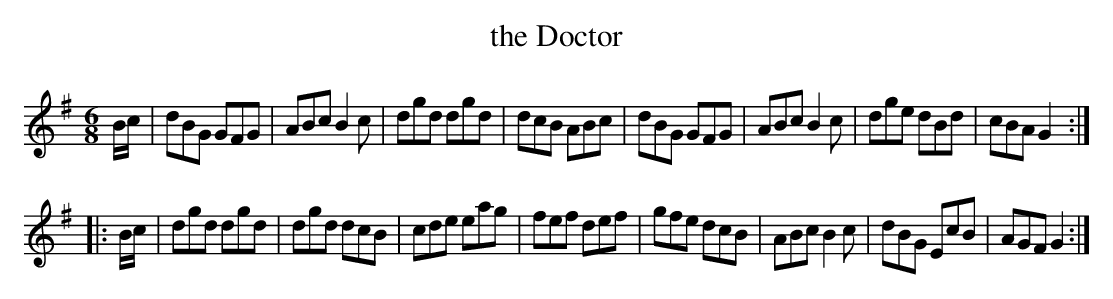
X:1
T:the Doctor
M:6/8
K:G
B/c/|\
dBG GFG| ABc B2c| dgd dgd| dcB ABc|\
dBG GFG| ABc B2c| dge dBd| cBA G2:|
|:B/c/|\
dgd dgd| dgd dcB| cde eag| fef def|\
gfe dcB| ABc B2c| dBG EcB| AGF G2:|
